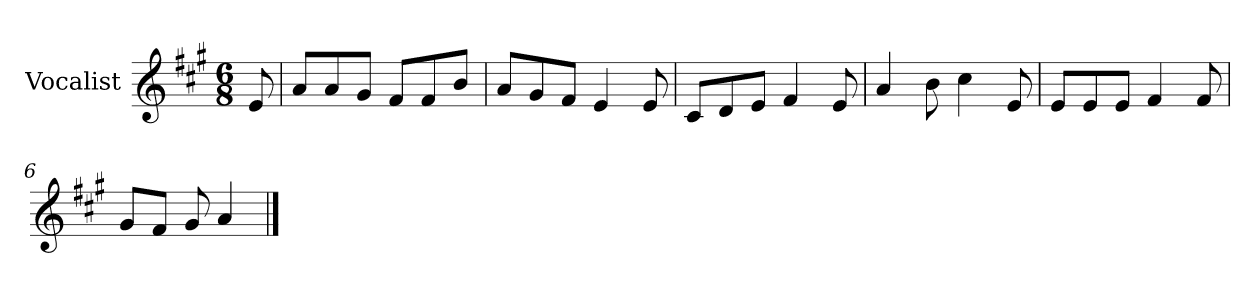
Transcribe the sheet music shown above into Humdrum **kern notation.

**kern
*part1
*staff1
*I"Vocalist
*k[f#c#g#]
*A:
*M6/8
=
8e
=1
8aL
8a
8g#J
8f#L
8f#
8bJ
=2
8aL
8g#
8f#J
4e
8e
=3
8c#L
8d
8eJ
4f#
8e
=4
4a
8b
4cc#
8e
=5
8eL
8e
8eJ
4f#
8f#
=6
8g#L
8f#J
8g#
4a
==
*-
